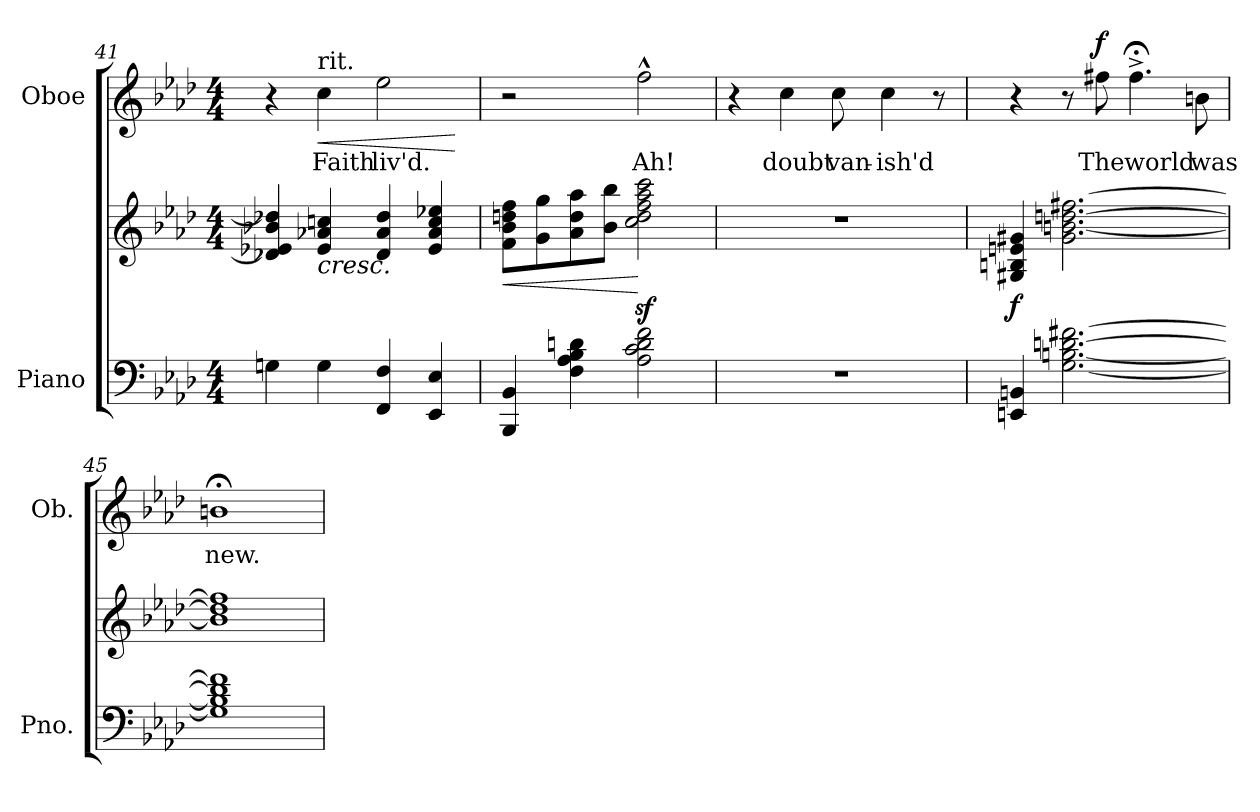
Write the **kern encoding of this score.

**kern	**kern	**dynam	**kern	**text	**dynam
*part2	*part2	*part2	*part1	*part1	*part1
*staff3	*staff2	*staff2/3	*staff1	*staff1	*staff1
*I"Piano	*	*	*I"Oboe	*	*
*I'Pno.	*	*	*I'Ob.	*	*
*clefF4	*clefG2	*	*clefG2	*	*
*k[b-e-a-d-]	*k[b-e-a-d-]	*	*k[b-e-a-d-]	*	*
*M4/4	*M4/4	*	*M4/4	*	*
=41	=41	=41	=41	=41	=41
4Gn\	4d-X/] 4e-X/ 4b-X/ 4dd-X/]	.	4r	.	.
!	!	!	!LO:TX:a:t=rit.	!	!
!	!LO:TX:b:i:t=cresc.	!	!	!	!
!	!	!	!	!LO:LY:b	!LO:HP:b
4G\	4e-/ 4a-X/ 4ccn/	.	4cc\	Faith	<
!	!	!	!	!LO:LY:b	!
4FF/ 4F/	4d-/ 4a-/ 4dd-/	.	2ee-\	liv'd.	.
4EE-/ 4E-/	4e-/ 4a-/ 4cc/ 4ee-X/	.	.	.	.
.	.	.	.	.	[
=42	=42	=42	=42	=42	=42
!	!	!LO:HP:b	!	!	!
4BBB-/ 4BB-/	8f\ 8b-\ 8ddn\ 8ff\L	<	2r	.	.
.	8g\ 8gg\	.	.	.	.
4F\ 4A-\ 4B-\ 4dn\	8a-\ 8dd\ 8aa-\	.	.	.	.
.	8b-\ 8bb-\J	.	.	.	.
!	!	!	!	!LO:LY:b	!
2A-\ 2c\ 2d\ 2f\	2cc\z< 2dd\z< 2ff\z< 2aa-\z< 2ccc\z<	[	2ff^^\	Ah!	.
!!LO:LB:g=z
=43	=43	=43	=43	=43	=43
1r	1r	.	4r	.	.
!	!	!	!	!LO:LY:b	!
.	.	.	4cc\	doubt	.
!	!	!	!	!LO:LY:b	!
.	.	.	8cc\	van-	.
!	!	!	!	!LO:LY:b	!
.	.	.	4cc\	-ish'd	.
.	.	.	8r	.	.
=44	=44	=44	=44	=44	=44
!	!	!LO:DY:b	!	!	!
4EEn/ 4BBn/	4G#X/ 4Bn/ 4en/ 4g#X/	f	4r	.	.
[2.G\ [2.Bn\ [2.dn\ [2.f#X\	2.g#\ [2.bn\ [2.ddn\ [2.ff#X\	.	8r	.	.
!	!	!	!	!LO:LY:b	!LO:DY:a
.	.	.	8ff#X\	The	f
!	!	!	!	!LO:LY:b	!
.	.	.	4.ff#;<^\	world	.
!	!	!	!	!LO:LY:b	!
.	.	.	8bn\	was	.
=45	=45	=45	=45	=45	=45
!	!	!	!	!LO:LY:b	!
1G] 1B] 1d] 1f#]	1b] 1dd] 1ff#]	.	1bn;<	new.	.
=	=	=	=	=	=
*-	*-	*-	*-	*-	*-
